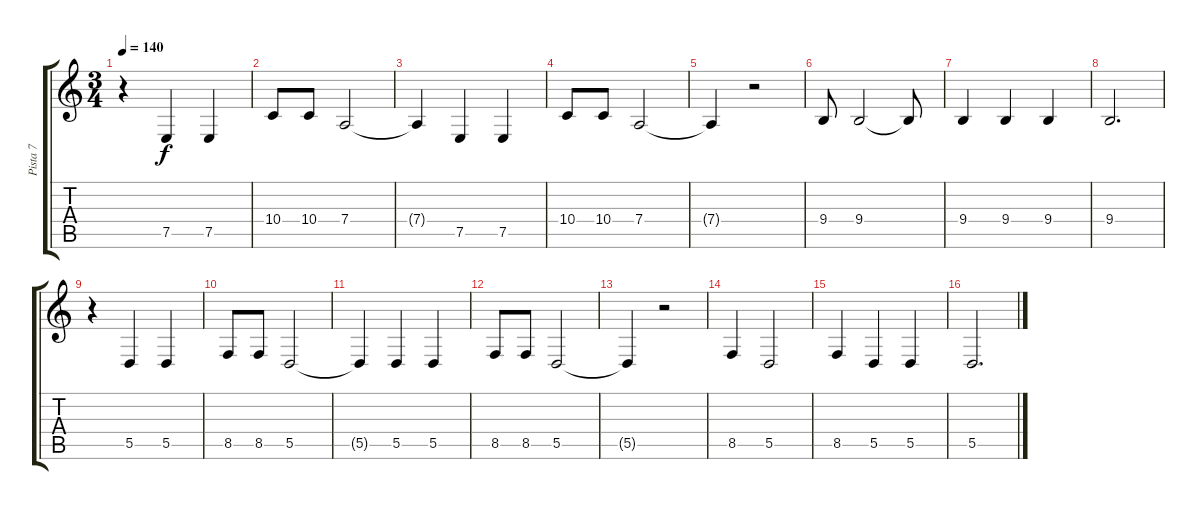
\track ("Pista 7" "Pista 7") {instrument choiraahs}
\staff {score tabs}
\tuning (E4 B3 G3 D3 A2 E2) {hide}
\ts (3 4)
\tempo 140
\clef g2
\ks c
r.4{dy f} 7.5.4 7.5.4 |
10.4.8 10.4.8 7.4.2 |
7.4{t}.4 7.5.4 7.5.4 |
10.4.8 10.4.8 7.4.2 |
7.4{t}.4 r.2 |
9.4.8 9.4.2 9.4{t}.8 |
9.4.4 9.4.4 9.4.4 |
9.4.2{d} |
r.4 5.5.4 5.5.4 |
8.5.8 8.5.8 5.5.2 |
5.5{t}.4 5.5.4 5.5.4 |
8.5.8 8.5.8 5.5.2 |
5.5{t}.4 r.2 |
8.5.4 5.5.2 |
8.5.4 5.5.4 5.5.4 |
5.5.2{d}
